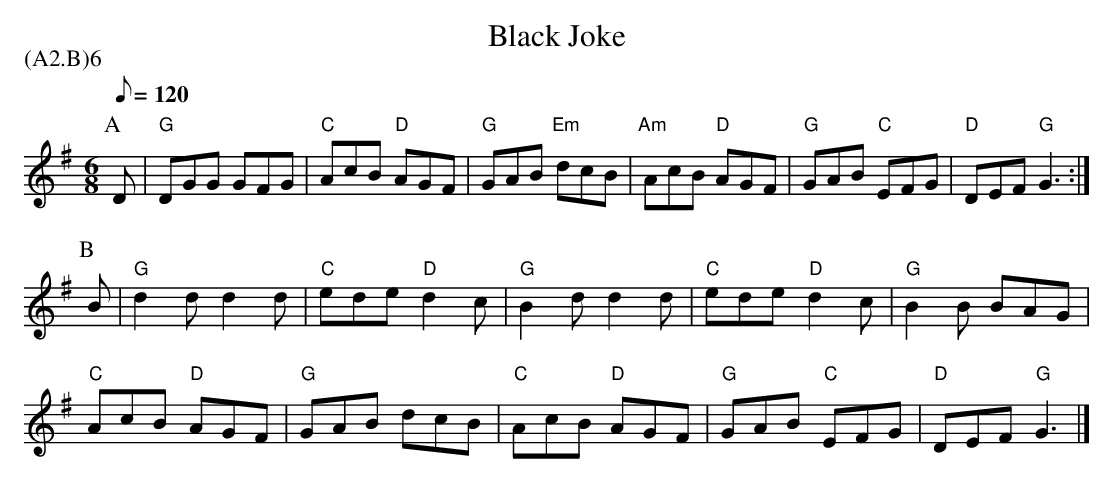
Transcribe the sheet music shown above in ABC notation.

X:1
T: Black Joke
M: 6/8
L: 1/8
P: (A2.B)6
Q: 120
K: G
P: A
D | "G" DGG GFG | "C" AcB "D" AGF | "G" GAB "Em" dcB |\
    "Am" AcB "D" AGF | "G" GAB "C" EFG | "D" DEF "G" G3 :|
P: B
B | "G" d2 d d2 d | "C" ede "D" d2 c | "G" B2 d d2 d |\
    "C" ede "D" d2 c | "G" B2 B BAG |
"C" AcB "D" AGF | "G" GAB dcB | "C" AcB "D" AGF |\
"G" GAB "C" EFG | "D" DEF "G" G3 |]
